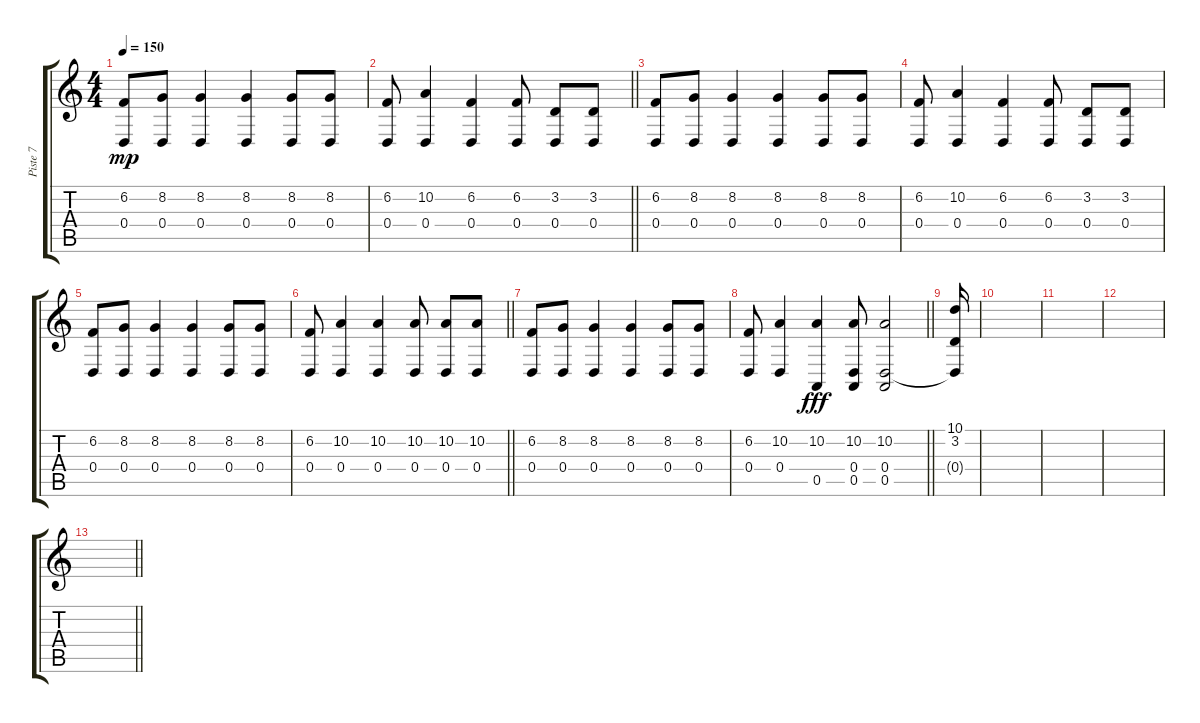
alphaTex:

\track ("Piste 7" "Piste 7") {instrument synthvoice}
\staff {score tabs}
\tuning (E4 B3 G3 D3 A2 E2) {hide}
\ts (4 4)
\tempo 150
\clef g2
\ks c
(6.2 0.4).8{dy mp} (8.2 0.4).8 (8.2 0.4).4 (8.2 0.4).4 (8.2 0.4).8 (8.2 0.4).8 |
\barLineRight lightlight
(6.2 0.4).8 (10.2 0.4).4 (6.2 0.4).4 (6.2 0.4).8 (3.2 0.4).8 (3.2 0.4).8 |
(6.2 0.4).8 (8.2 0.4).8 (8.2 0.4).4 (8.2 0.4).4 (8.2 0.4).8 (8.2 0.4).8 |
(6.2 0.4).8 (10.2 0.4).4 (6.2 0.4).4 (6.2 0.4).8 (3.2 0.4).8 (3.2 0.4).8 |
(6.2 0.4).8 (8.2 0.4).8 (8.2 0.4).4 (8.2 0.4).4 (8.2 0.4).8 (8.2 0.4).8 |
\barLineRight lightlight
(6.2 0.4).8 (10.2 0.4).4 (10.2 0.4).4 (10.2 0.4).8 (10.2 0.4).8 (10.2 0.4).8 |
(6.2 0.4).8 (8.2 0.4).8 (8.2 0.4).4 (8.2 0.4).4 (8.2 0.4).8 (8.2 0.4).8 |
\barLineRight lightlight
(6.2 0.4).8 (10.2 0.4).4 (10.2 0.5).4{dy fff} (10.2 0.4 0.5).8 (10.2 0.4 0.5).2 |
(10.1 3.2 0.4{t}).16 |
|
|
|
\barLineRight lightlight
